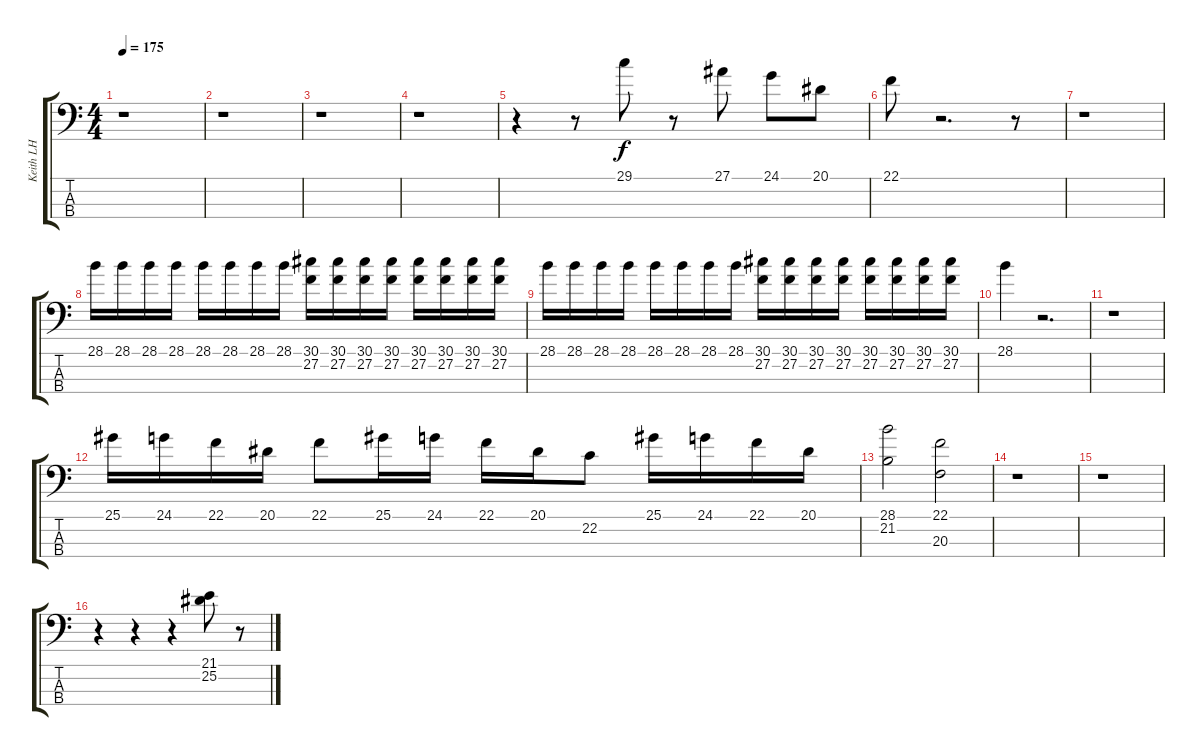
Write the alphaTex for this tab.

\track ("Keith LH" "Keith LH") {instrument lead8bassandlead}
\staff {score tabs}
\tuning (G2 D2 A1 E1) {hide}
\ts (4 4)
\tempo 175
\clef f4
\ks c
r.1{dy f} |
r.1 |
r.1 |
r.1 |
r.4 r.8 29.1.8 r.8 27.1.8 24.1.8 20.1.8 |
22.1.8 r.2{d} r.8 |
r.1 |
28.1.16 28.1.16 28.1.16 28.1.16 28.1.16 28.1.16 28.1.16 28.1.16 (30.1 27.2).16 (30.1 27.2).16 (30.1 27.2).16 (30.1 27.2).16 (30.1 27.2).16 (30.1 27.2).16 (30.1 27.2).16 (30.1 27.2).16 |
28.1.16 28.1.16 28.1.16 28.1.16 28.1.16 28.1.16 28.1.16 28.1.16 (30.1 27.2).16 (30.1 27.2).16 (30.1 27.2).16 (30.1 27.2).16 (30.1 27.2).16 (30.1 27.2).16 (30.1 27.2).16 (30.1 27.2).16 |
28.1.4 r.2{d} |
r.1 |
25.1.16 24.1.16 22.1.16 20.1.16 22.1.8 25.1.16 24.1.16 22.1.16 20.1.16 22.2.8 25.1.16 24.1.16 22.1.16 20.1.16 |
(28.1 21.2).2 (22.1 20.3).2 |
r.1 |
r.1 |
r.4 r.4 r.4 (21.1 25.2).8 r.8
